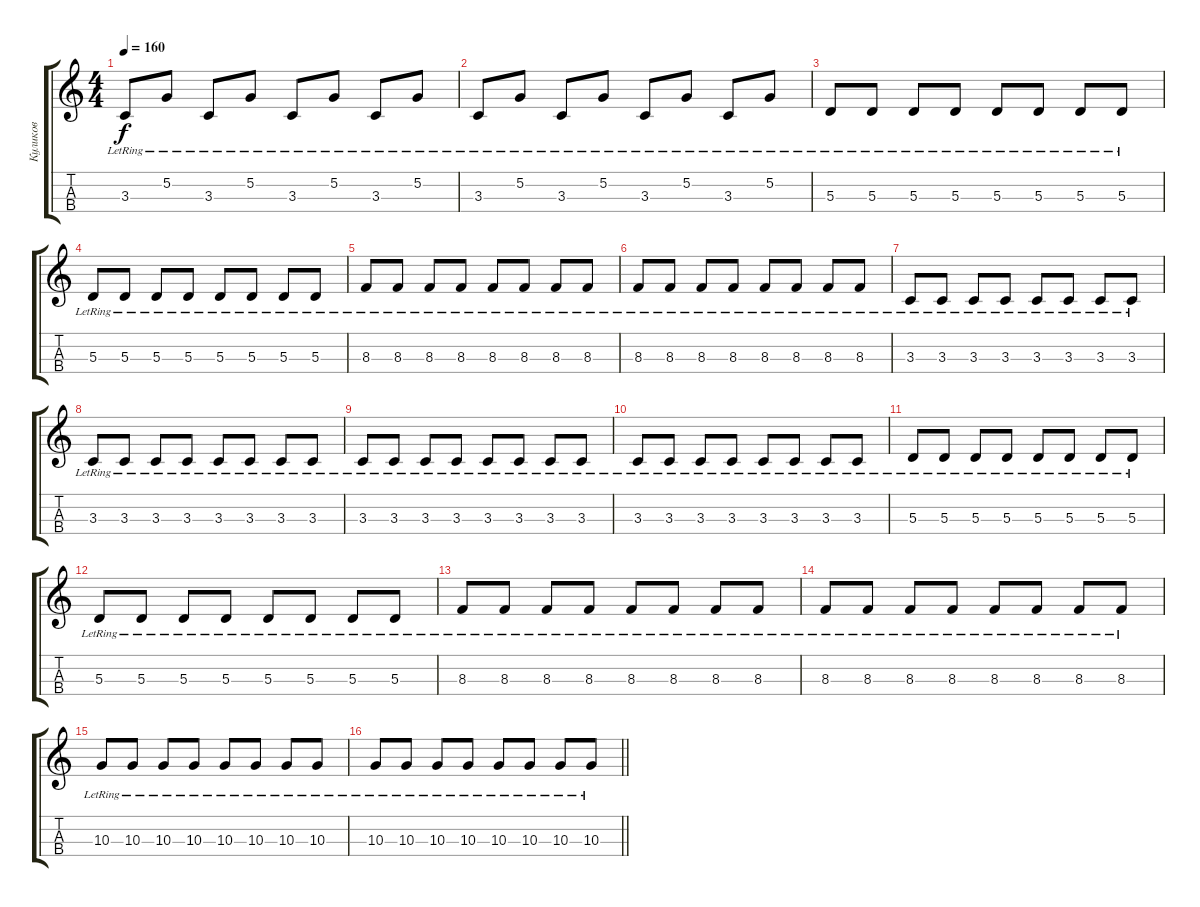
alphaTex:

\track ("Куликов" "Куликов") {instrument electricbassfinger}
\staff {score tabs}
\tuning (G3 D3 A2 D2) {hide}
\ts (4 4)
\tempo 160
\clef g2
\ks c
3.3{lr}.8{dy f} 5.2{lr}.8 3.3{lr}.8 5.2{lr}.8 3.3{lr}.8 5.2{lr}.8 3.3{lr}.8 5.2{lr}.8 |
3.3{lr}.8 5.2{lr}.8 3.3{lr}.8 5.2{lr}.8 3.3{lr}.8 5.2{lr}.8 3.3{lr}.8 5.2{lr}.8 |
5.3{lr}.8 5.3{lr}.8 5.3{lr}.8 5.3{lr}.8 5.3{lr}.8 5.3{lr}.8 5.3{lr}.8 5.3{lr}.8 |
5.3{lr}.8 5.3{lr}.8 5.3{lr}.8 5.3{lr}.8 5.3{lr}.8 5.3{lr}.8 5.3{lr}.8 5.3{lr}.8 |
8.3{lr}.8 8.3{lr}.8 8.3{lr}.8 8.3{lr}.8 8.3{lr}.8 8.3{lr}.8 8.3{lr}.8 8.3{lr}.8 |
8.3{lr}.8 8.3{lr}.8 8.3{lr}.8 8.3{lr}.8 8.3{lr}.8 8.3{lr}.8 8.3{lr}.8 8.3{lr}.8 |
3.3{lr}.8 3.3{lr}.8 3.3{lr}.8 3.3{lr}.8 3.3{lr}.8 3.3{lr}.8 3.3{lr}.8 3.3{lr}.8 |
3.3{lr}.8 3.3{lr}.8 3.3{lr}.8 3.3{lr}.8 3.3{lr}.8 3.3{lr}.8 3.3{lr}.8 3.3{lr}.8 |
3.3{lr}.8 3.3{lr}.8 3.3{lr}.8 3.3{lr}.8 3.3{lr}.8 3.3{lr}.8 3.3{lr}.8 3.3{lr}.8 |
3.3{lr}.8 3.3{lr}.8 3.3{lr}.8 3.3{lr}.8 3.3{lr}.8 3.3{lr}.8 3.3{lr}.8 3.3{lr}.8 |
5.3{lr}.8 5.3{lr}.8 5.3{lr}.8 5.3{lr}.8 5.3{lr}.8 5.3{lr}.8 5.3{lr}.8 5.3{lr}.8 |
5.3{lr}.8 5.3{lr}.8 5.3{lr}.8 5.3{lr}.8 5.3{lr}.8 5.3{lr}.8 5.3{lr}.8 5.3{lr}.8 |
8.3{lr}.8 8.3{lr}.8 8.3{lr}.8 8.3{lr}.8 8.3{lr}.8 8.3{lr}.8 8.3{lr}.8 8.3{lr}.8 |
8.3{lr}.8 8.3{lr}.8 8.3{lr}.8 8.3{lr}.8 8.3{lr}.8 8.3{lr}.8 8.3{lr}.8 8.3{lr}.8 |
10.3{lr}.8 10.3{lr}.8 10.3{lr}.8 10.3{lr}.8 10.3{lr}.8 10.3{lr}.8 10.3{lr}.8 10.3{lr}.8 |
\barLineRight lightlight
10.3{lr}.8 10.3{lr}.8 10.3{lr}.8 10.3{lr}.8 10.3{lr}.8 10.3{lr}.8 10.3{lr}.8 10.3{lr}.8
